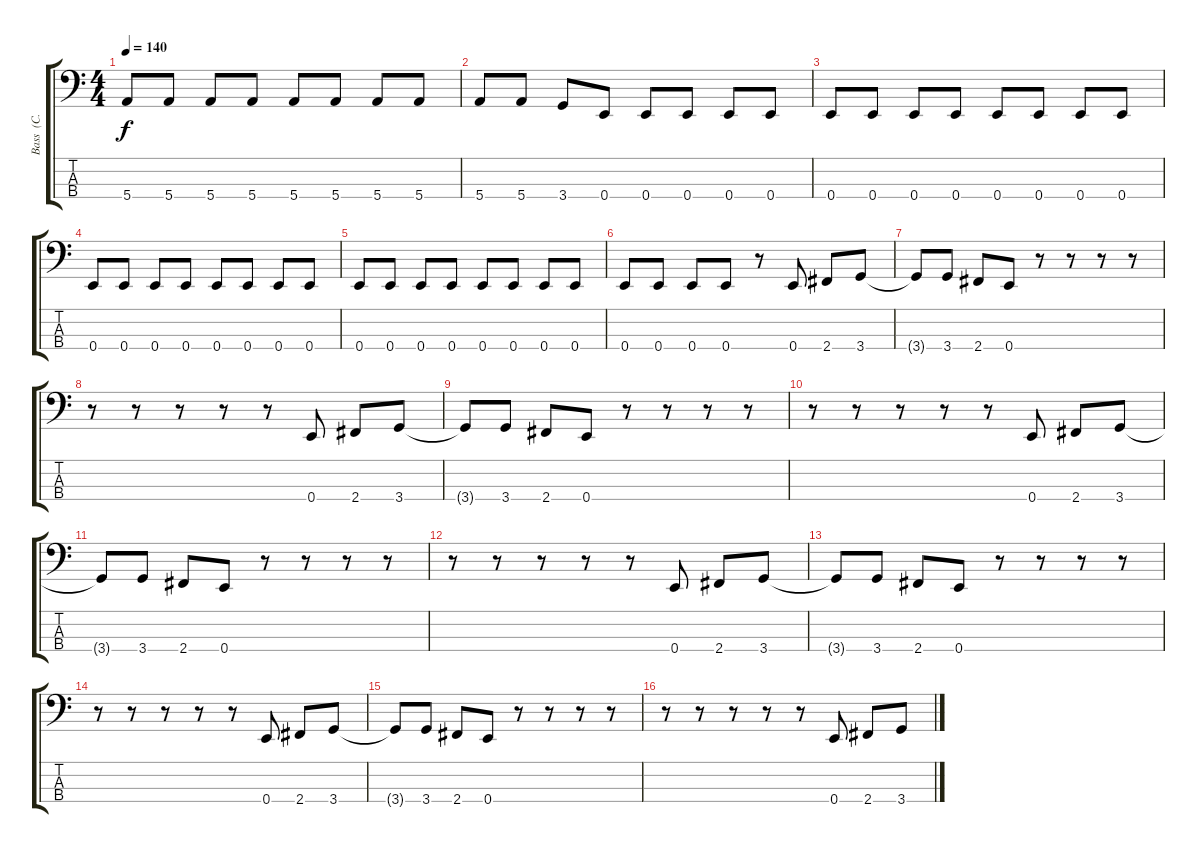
\track ("Bass  (C. Williams)" "Bass  (C. ") {instrument electricbasspick}
\staff {score tabs}
\tuning (G2 D2 A1 E1) {hide}
\ts (4 4)
\tempo 140
\clef f4
\ks c
5.4.8{dy f} 5.4.8 5.4.8 5.4.8 5.4.8 5.4.8 5.4.8 5.4.8 |
5.4.8 5.4.8 3.4.8 0.4.8 0.4.8 0.4.8 0.4.8 0.4.8 |
0.4.8 0.4.8 0.4.8 0.4.8 0.4.8 0.4.8 0.4.8 0.4.8 |
0.4.8 0.4.8 0.4.8 0.4.8 0.4.8 0.4.8 0.4.8 0.4.8 |
0.4.8 0.4.8 0.4.8 0.4.8 0.4.8 0.4.8 0.4.8 0.4.8 |
0.4.8 0.4.8 0.4.8 0.4.8 r.8 0.4.8 2.4.8 3.4.8 |
3.4{t}.8 3.4.8 2.4.8 0.4.8 r.8 r.8 r.8 r.8 |
r.8 r.8 r.8 r.8 r.8 0.4.8 2.4.8 3.4.8 |
3.4{t}.8 3.4.8 2.4.8 0.4.8 r.8 r.8 r.8 r.8 |
r.8 r.8 r.8 r.8 r.8 0.4.8 2.4.8 3.4.8 |
3.4{t}.8 3.4.8 2.4.8 0.4.8 r.8 r.8 r.8 r.8 |
r.8 r.8 r.8 r.8 r.8 0.4.8 2.4.8 3.4.8 |
3.4{t}.8 3.4.8 2.4.8 0.4.8 r.8 r.8 r.8 r.8 |
r.8 r.8 r.8 r.8 r.8 0.4.8 2.4.8 3.4.8 |
3.4{t}.8 3.4.8 2.4.8 0.4.8 r.8 r.8 r.8 r.8 |
r.8 r.8 r.8 r.8 r.8 0.4.8 2.4.8 3.4.8
